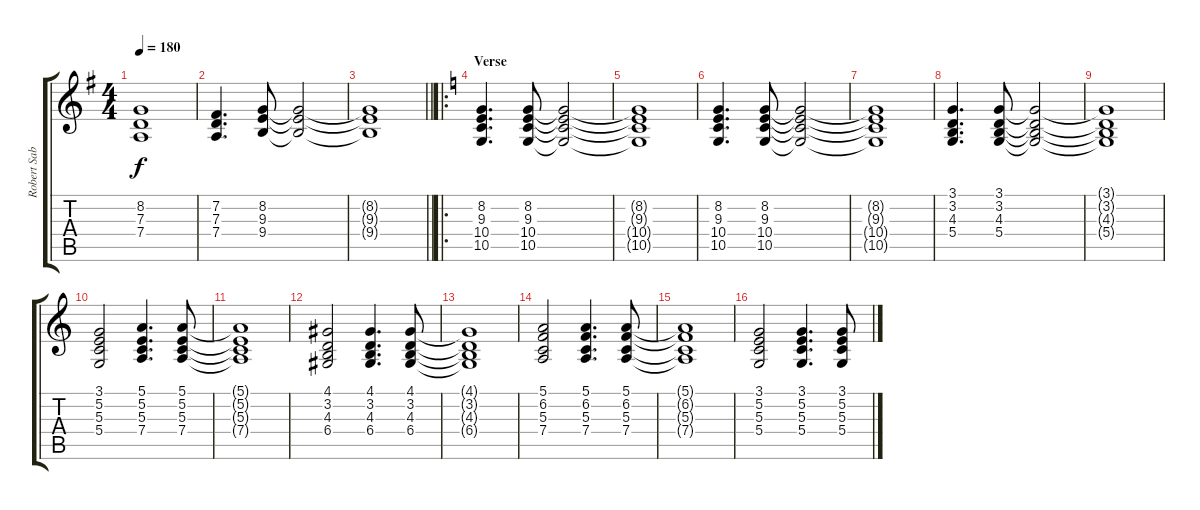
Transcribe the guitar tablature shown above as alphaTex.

\track ("Robert Sabino (Piano)" "Robert Sab") {instrument electricgrandpiano}
\staff {score tabs}
\tuning (E4 B3 G3 D3 A2 E2) {hide}
\ts (4 4)
\tempo 180
\clef g2
\ks g
(8.2{t} 7.3{t} 7.4{t}).1{dy f} |
(7.2 7.3 7.4).4{d} (8.2 9.3 9.4).8 (8.2{t} 9.3{t} 9.4{t}).2 |
\barLineRight lightlight
(8.2{t} 9.3{t} 9.4{t}).1 |
\ro
\section ("" "Verse")
\ks c
(8.2 9.3 10.4 10.5).4{d} (8.2 9.3 10.4 10.5).8 (8.2{t} 9.3{t} 10.4{t} 10.5{t}).2 |
(8.2{t} 9.3{t} 10.4{t} 10.5{t}).1 |
(8.2 9.3 10.4 10.5).4{d} (8.2 9.3 10.4 10.5).8 (8.2{t} 9.3{t} 10.4{t} 10.5{t}).2 |
(8.2{t} 9.3{t} 10.4{t} 10.5{t}).1 |
(3.1 3.2 4.3 5.4).4{d} (3.1 3.2 4.3 5.4).8 (3.1{t} 3.2{t} 4.3{t} 5.4{t}).2 |
(3.1{t} 3.2{t} 4.3{t} 5.4{t}).1 |
(3.1 5.2 5.3 5.4).2 (5.1 5.2 5.3 7.4).4{d} (5.1 5.2 5.3 7.4).8 |
(5.1{t} 5.2{t} 5.3{t} 7.4{t}).1 |
(4.1 3.2 4.3 6.4).2 (4.1 3.2 4.3 6.4).4{d} (4.1 3.2 4.3 6.4).8 |
(4.1{t} 3.2{t} 4.3{t} 6.4{t}).1 |
(5.1 6.2 5.3 7.4).2 (5.1 6.2 5.3 7.4).4{d} (5.1 6.2 5.3 7.4).8 |
(5.1{t} 6.2{t} 5.3{t} 7.4{t}).1 |
(3.1 5.2 5.3 5.4).2 (3.1 5.2 5.3 5.4).4{d} (3.1 5.2 5.3 5.4).8
